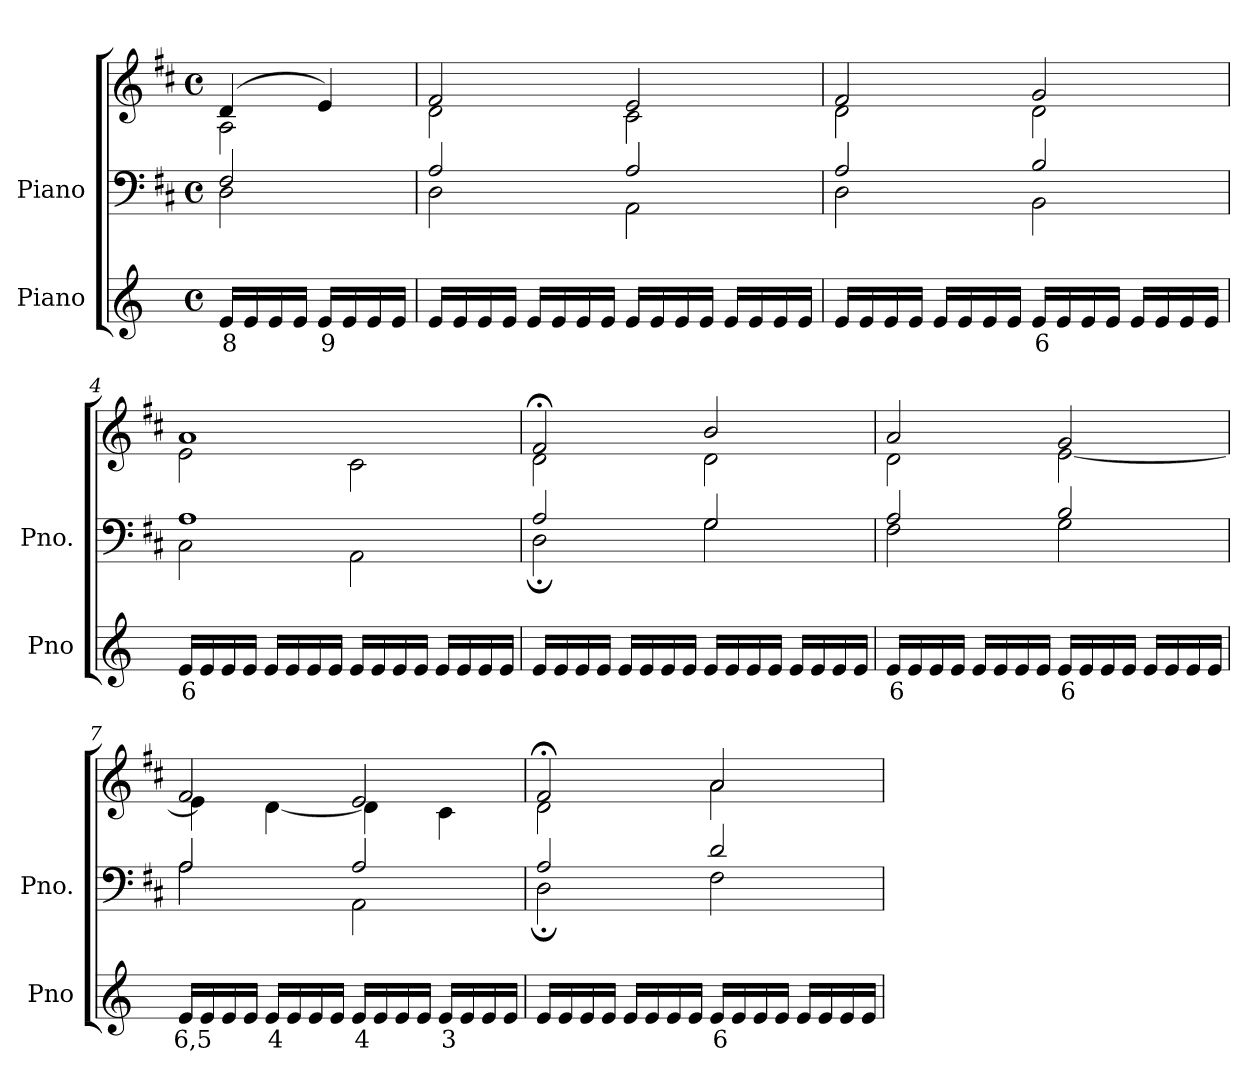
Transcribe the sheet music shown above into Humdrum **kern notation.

**kern	**text	**kern	**kern
*part2	*part2	*part1	*part1
*staff3	*staff3	*staff2	*staff1
*I"Piano	*	*I"Piano	*
*I'Pno	*	*I'Pno.	*
*clefG2	*	*clefF4	*clefG2
*k[]	*	*k[f#c#]	*k[f#c#]
*M4/4	*	*M4/4	*M4/4
*met(c)	*	*met(c)	*met(c)
=1	=1	=1	=1
!	!LO:LY:b	!	!
*	*	*^	*^
16e/LL	8	2F#/	2D\	(>4d/	2A\
16e/	.	.	.	.	.
16e/	.	.	.	.	.
16e/JJ	.	.	.	.	.
!	!LO:LY:b	!	!	!	!
16e/LL	9	.	.	4e/)	.
16e/	.	.	.	.	.
16e/	.	.	.	.	.
16e/JJ	.	.	.	.	.
=2	=2	=2	=2	=2	=2
16e/LL	.	2A/	2D\	2f#/	2d\
16e/	.	.	.	.	.
16e/	.	.	.	.	.
16e/JJ	.	.	.	.	.
16e/LL	.	.	.	.	.
16e/	.	.	.	.	.
16e/	.	.	.	.	.
16e/JJ	.	.	.	.	.
16e/LL	.	2A/	2AA\	2e/	2c#\
16e/	.	.	.	.	.
16e/	.	.	.	.	.
16e/JJ	.	.	.	.	.
16e/LL	.	.	.	.	.
16e/	.	.	.	.	.
16e/	.	.	.	.	.
16e/JJ	.	.	.	.	.
=3	=3	=3	=3	=3	=3
16e/LL	.	2A/	2D\	2f#/	2d\
16e/	.	.	.	.	.
16e/	.	.	.	.	.
16e/JJ	.	.	.	.	.
16e/LL	.	.	.	.	.
16e/	.	.	.	.	.
16e/	.	.	.	.	.
16e/JJ	.	.	.	.	.
!	!LO:LY:b	!	!	!	!
16e/LL	6	2B/	2BB\	2g/	2d\
16e/	.	.	.	.	.
16e/	.	.	.	.	.
16e/JJ	.	.	.	.	.
16e/LL	.	.	.	.	.
16e/	.	.	.	.	.
16e/	.	.	.	.	.
16e/JJ	.	.	.	.	.
=4	=4	=4	=4	=4	=4
!	!LO:LY:b	!	!	!	!
16e/LL	6	1A	2C#\	1a	2e\
16e/	.	.	.	.	.
16e/	.	.	.	.	.
16e/JJ	.	.	.	.	.
16e/LL	.	.	.	.	.
16e/	.	.	.	.	.
16e/	.	.	.	.	.
16e/JJ	.	.	.	.	.
16e/LL	.	.	2AA\	.	2c#\
16e/	.	.	.	.	.
16e/	.	.	.	.	.
16e/JJ	.	.	.	.	.
16e/LL	.	.	.	.	.
16e/	.	.	.	.	.
16e/	.	.	.	.	.
16e/JJ	.	.	.	.	.
=5	=5	=5	=5	=5	=5
16e/LL	.	2A/	2D;\	2f#;</	2d\
16e/	.	.	.	.	.
16e/	.	.	.	.	.
16e/JJ	.	.	.	.	.
16e/LL	.	.	.	.	.
16e/	.	.	.	.	.
16e/	.	.	.	.	.
16e/JJ	.	.	.	.	.
16e/LL	.	2G/	2G\	2b/	2d\
16e/	.	.	.	.	.
16e/	.	.	.	.	.
16e/JJ	.	.	.	.	.
16e/LL	.	.	.	.	.
16e/	.	.	.	.	.
16e/	.	.	.	.	.
16e/JJ	.	.	.	.	.
=6	=6	=6	=6	=6	=6
!	!LO:LY:b	!	!	!	!
16e/LL	6	2A/	2F#\	2a/	2d\
16e/	.	.	.	.	.
16e/	.	.	.	.	.
16e/JJ	.	.	.	.	.
16e/LL	.	.	.	.	.
16e/	.	.	.	.	.
16e/	.	.	.	.	.
16e/JJ	.	.	.	.	.
!	!LO:LY:b	!	!	!	!
16e/LL	6	2B/	2G\	2g/	[2e\
16e/	.	.	.	.	.
16e/	.	.	.	.	.
16e/JJ	.	.	.	.	.
16e/LL	.	.	.	.	.
16e/	.	.	.	.	.
16e/	.	.	.	.	.
16e/JJ	.	.	.	.	.
=7	=7	=7	=7	=7	=7
!	!LO:LY:b	!	!	!	!
16e/LL	6,5	2A/	2A\	2f#/	4e\]
16e/	.	.	.	.	.
16e/	.	.	.	.	.
16e/JJ	.	.	.	.	.
!	!LO:LY:b	!	!	!	!
16e/LL	4	.	.	.	[4d\
16e/	.	.	.	.	.
16e/	.	.	.	.	.
16e/JJ	.	.	.	.	.
!	!LO:LY:b	!	!	!	!
16e/LL	4	2A/	2AA\	2e/	4d\]
16e/	.	.	.	.	.
16e/	.	.	.	.	.
16e/JJ	.	.	.	.	.
!	!LO:LY:b	!	!	!	!
16e/LL	3	.	.	.	4c#\
16e/	.	.	.	.	.
16e/	.	.	.	.	.
16e/JJ	.	.	.	.	.
=8	=8	=8	=8	=8	=8
16e/LL	.	2A/	2D;\	2f#;</	2d\
16e/	.	.	.	.	.
16e/	.	.	.	.	.
16e/JJ	.	.	.	.	.
16e/LL	.	.	.	.	.
16e/	.	.	.	.	.
16e/	.	.	.	.	.
16e/JJ	.	.	.	.	.
!	!LO:LY:b	!	!	!	!
16e/LL	6	2d/	2F#\	2a/	2a\
16e/	.	.	.	.	.
16e/	.	.	.	.	.
16e/JJ	.	.	.	.	.
16e/LL	.	.	.	.	.
16e/	.	.	.	.	.
16e/	.	.	.	.	.
16e/JJ	.	.	.	.	.
*	*	*v	*v	*	*
*	*	*	*v	*v
=	=	=	=
*-	*-	*-	*-
